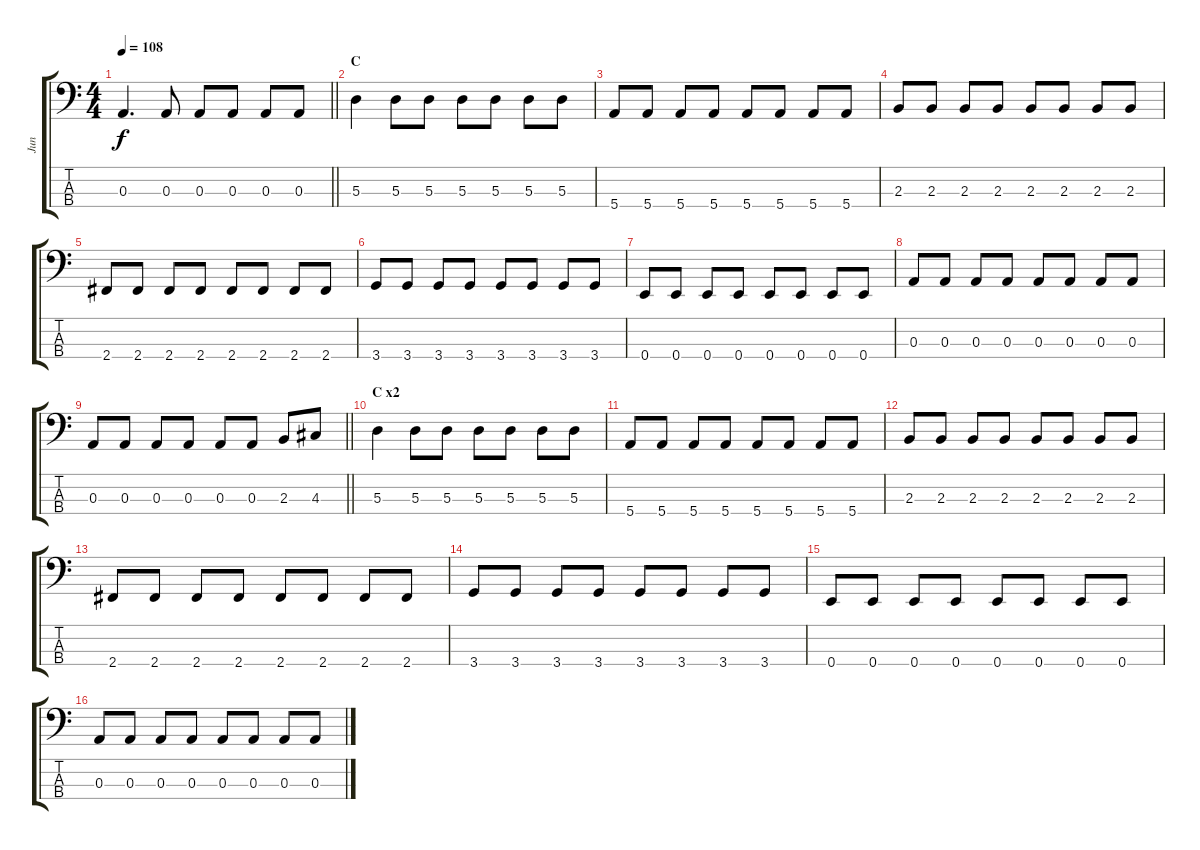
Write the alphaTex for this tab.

\track ("Jun" "Jun") {instrument electricbasspick}
\staff {score tabs}
\tuning (G2 D2 A1 E1) {hide}
\ts (4 4)
\tempo 108
\clef f4
\barLineRight lightlight
\ks c
0.3.4{d dy f} 0.3.8 0.3.8 0.3.8 0.3.8 0.3.8 |
\section ("" "C")
5.3.4 5.3.8 5.3.8 5.3.8 5.3.8 5.3.8 5.3.8 |
5.4.8 5.4.8 5.4.8 5.4.8 5.4.8 5.4.8 5.4.8 5.4.8 |
2.3.8 2.3.8 2.3.8 2.3.8 2.3.8 2.3.8 2.3.8 2.3.8 |
2.4.8 2.4.8 2.4.8 2.4.8 2.4.8 2.4.8 2.4.8 2.4.8 |
3.4.8 3.4.8 3.4.8 3.4.8 3.4.8 3.4.8 3.4.8 3.4.8 |
0.4.8 0.4.8 0.4.8 0.4.8 0.4.8 0.4.8 0.4.8 0.4.8 |
0.3.8 0.3.8 0.3.8 0.3.8 0.3.8 0.3.8 0.3.8 0.3.8 |
\barLineRight lightlight
0.3.8 0.3.8 0.3.8 0.3.8 0.3.8 0.3.8 2.3.8 4.3.8 |
\section ("" "C x2")
5.3.4 5.3.8 5.3.8 5.3.8 5.3.8 5.3.8 5.3.8 |
5.4.8 5.4.8 5.4.8 5.4.8 5.4.8 5.4.8 5.4.8 5.4.8 |
2.3.8 2.3.8 2.3.8 2.3.8 2.3.8 2.3.8 2.3.8 2.3.8 |
2.4.8 2.4.8 2.4.8 2.4.8 2.4.8 2.4.8 2.4.8 2.4.8 |
3.4.8 3.4.8 3.4.8 3.4.8 3.4.8 3.4.8 3.4.8 3.4.8 |
0.4.8 0.4.8 0.4.8 0.4.8 0.4.8 0.4.8 0.4.8 0.4.8 |
0.3.8 0.3.8 0.3.8 0.3.8 0.3.8 0.3.8 0.3.8 0.3.8
